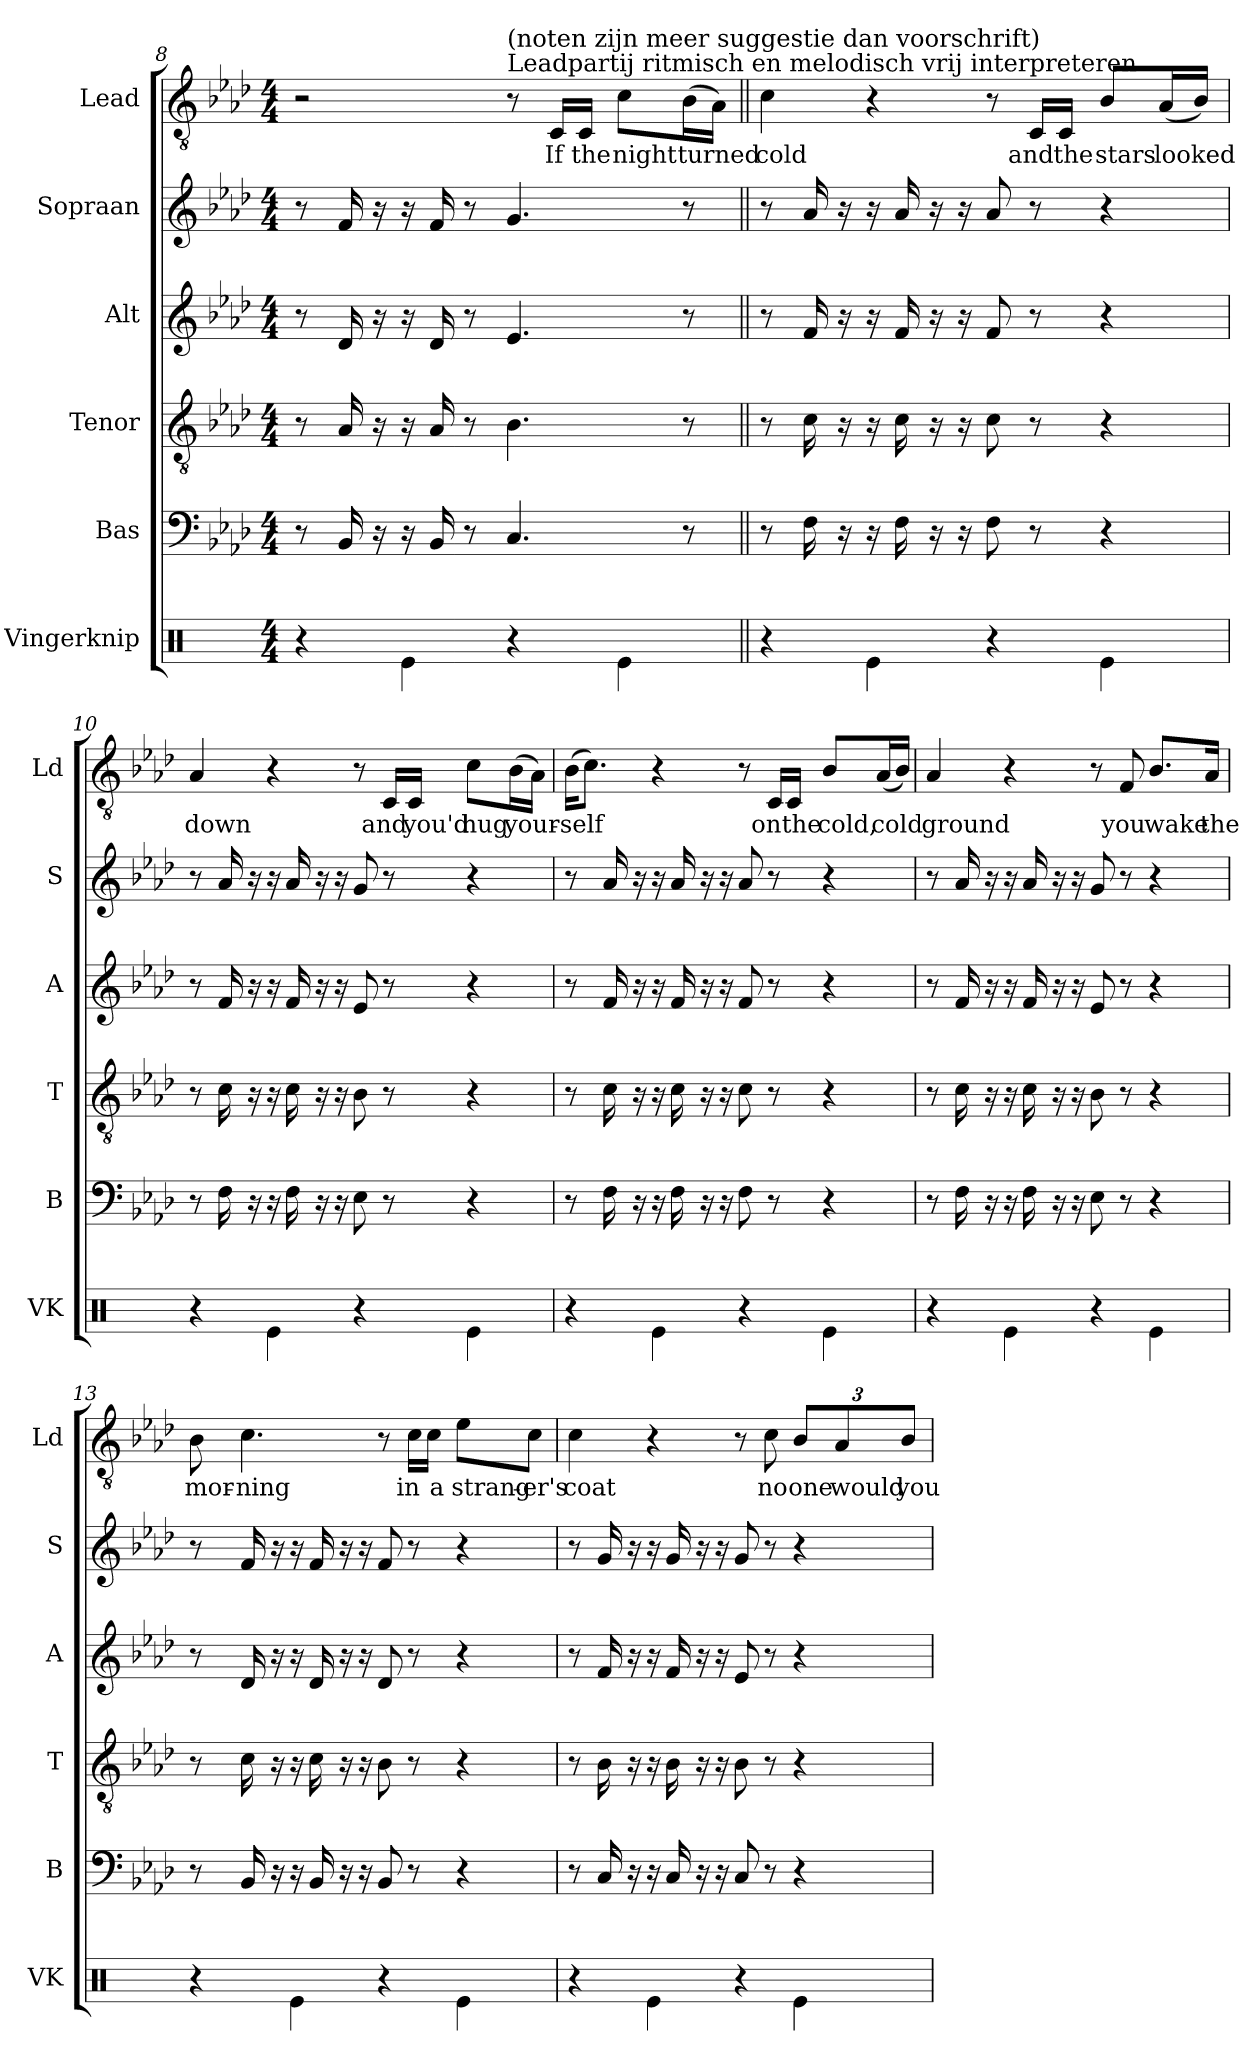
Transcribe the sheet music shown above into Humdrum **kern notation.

**kern	**kern	**kern	**kern	**kern	**kern	**text
*part6	*part5	*part4	*part3	*part2	*part1	*part1
*staff6	*staff5	*staff4	*staff3	*staff2	*staff1	*staff1
*I"Vingerknip	*I"Bas	*I"Tenor	*I"Alt	*I"Sopraan	*I"Lead	*
*I'VK	*I'B	*I'T	*I'A	*I'S	*I'Ld	*
*clefX	*clefF4	*clefGv2	*clefG2	*clefG2	*clefGv2	*
*k[]	*k[b-e-a-d-]	*k[b-e-a-d-]	*k[b-e-a-d-]	*k[b-e-a-d-]	*k[b-e-a-d-]	*
*M4/4	*M4/4	*M4/4	*M4/4	*M4/4	*M4/4	*
=8	=8	=8	=8	=8	=8	=8
4r	8r	8r	8r	8r	2r	.
.	16BB-/	16A-/	16d-/	16f/	.	.
.	16r	16r	16r	16r	.	.
4Re\	16r	16r	16r	16r	.	.
.	16BB-/	16A-/	16d-/	16f/	.	.
.	8r	8r	8r	8r	.	.
!	!	!	!	!	!LO:TX:t=Leadpartij ritmisch en melodisch vrij interpreteren	!
!	!	!	!	!	!LO:TX:t=(noten zijn meer suggestie dan voorschrift)	!
4r	4.C/	4.B-\	4.e-/	4.g/	8r	.
!	!	!	!	!	!	!LO:LY:b
.	.	.	.	.	16C/LL	If
!	!	!	!	!	!	!LO:LY:b
.	.	.	.	.	16C/JJ	the
!	!	!	!	!	!	!LO:LY:b
4Re\	.	.	.	.	8c\L	night
!	!	!	!	!	!	!LO:LY:b
.	8r	8r	8r	8r	(>16B-\L	turned
.	.	.	.	.	16A-\JJ)	.
!!LO:LB:g=z
=9||	=9||	=9||	=9||	=9||	=9||	=9||
!	!	!	!	!	!	!LO:LY:b
4r	8r	8r	8r	8r	4c\	cold
.	16F\	16c\	16f/	16a-/	.	.
.	16r	16r	16r	16r	.	.
4Re\	16r	16r	16r	16r	4r	.
.	16F\	16c\	16f/	16a-/	.	.
.	16r	16r	16r	16r	.	.
.	16r	16r	16r	16r	.	.
4r	8F\	8c\	8f/	8a-/	8r	.
!	!	!	!	!	!	!LO:LY:b
.	8r	8r	8r	8r	16C/LL	and
!	!	!	!	!	!	!LO:LY:b
.	.	.	.	.	16C/JJ	the
!	!	!	!	!	!	!LO:LY:b
4Re\	4r	4r	4r	4r	8B-/L	stars
!	!	!	!	!	!	!LO:LY:b
.	.	.	.	.	(<16A-/L	looked
.	.	.	.	.	16B-/JJ)	.
=10	=10	=10	=10	=10	=10	=10
!	!	!	!	!	!	!LO:LY:b
4r	8r	8r	8r	8r	4A-/	down
.	16F\	16c\	16f/	16a-/	.	.
.	16r	16r	16r	16r	.	.
4Re\	16r	16r	16r	16r	4r	.
.	16F\	16c\	16f/	16a-/	.	.
.	16r	16r	16r	16r	.	.
.	16r	16r	16r	16r	.	.
4r	8E-\	8B-\	8e-/	8g/	8r	.
!	!	!	!	!	!	!LO:LY:b
.	8r	8r	8r	8r	16C/LL	and
!	!	!	!	!	!	!LO:LY:b
.	.	.	.	.	16C/JJ	you'd
!	!	!	!	!	!	!LO:LY:b
4Re\	4r	4r	4r	4r	8c\L	hug
!	!	!	!	!	!	!LO:LY:b
.	.	.	.	.	(>16B-\L	your-
.	.	.	.	.	16A-\JJ)	.
!!LO:PB:g=z
=11	=11	=11	=11	=11	=11	=11
!	!	!	!	!	!	!LO:LY:b
4r	8r	8r	8r	8r	(>16B-\KL	-self
.	.	.	.	.	8.c\J)	.
.	16F\	16c\	16f/	16a-/	.	.
.	16r	16r	16r	16r	.	.
4Re\	16r	16r	16r	16r	4r	.
.	16F\	16c\	16f/	16a-/	.	.
.	16r	16r	16r	16r	.	.
.	16r	16r	16r	16r	.	.
4r	8F\	8c\	8f/	8a-/	8r	.
!	!	!	!	!	!	!LO:LY:b
.	8r	8r	8r	8r	16C/LL	on
!	!	!	!	!	!	!LO:LY:b
.	.	.	.	.	16C/JJ	the
!	!	!	!	!	!	!LO:LY:b
4Re\	4r	4r	4r	4r	8B-/L	cold,
!	!	!	!	!	!	!LO:LY:b
.	.	.	.	.	(<16A-/L	cold
.	.	.	.	.	16B-/JJ)	.
=12	=12	=12	=12	=12	=12	=12
!	!	!	!	!	!	!LO:LY:b
4r	8r	8r	8r	8r	4A-/	ground
.	16F\	16c\	16f/	16a-/	.	.
.	16r	16r	16r	16r	.	.
4Re\	16r	16r	16r	16r	4r	.
.	16F\	16c\	16f/	16a-/	.	.
.	16r	16r	16r	16r	.	.
.	16r	16r	16r	16r	.	.
4r	8E-\	8B-\	8e-/	8g/	8r	.
!	!	!	!	!	!	!LO:LY:b
.	8r	8r	8r	8r	8F/	you
!	!	!	!	!	!	!LO:LY:b
4Re\	4r	4r	4r	4r	8.B-/L	wake
!	!	!	!	!	!	!LO:LY:b
.	.	.	.	.	16A-/Jk	the
!!LO:LB:g=z
=13	=13	=13	=13	=13	=13	=13
!	!	!	!	!	!	!LO:LY:b
4r	8r	8r	8r	8r	8B-\	mor-
!	!	!	!	!	!	!LO:LY:b
.	16BB-/	16c\	16d-/	16f/	4.c\	-ning
.	16r	16r	16r	16r	.	.
4Re\	16r	16r	16r	16r	.	.
.	16BB-/	16c\	16d-/	16f/	.	.
.	16r	16r	16r	16r	.	.
.	16r	16r	16r	16r	.	.
4r	8BB-/	8B-\	8d-/	8f/	8r	.
!	!	!	!	!	!	!LO:LY:b
.	8r	8r	8r	8r	16c\LL	in
!	!	!	!	!	!	!LO:LY:b
.	.	.	.	.	16c\JJ	a
!	!	!	!	!	!	!LO:LY:b
4Re\	4r	4r	4r	4r	8e-\L	strang-
!	!	!	!	!	!	!LO:LY:b
.	.	.	.	.	8c\J	er's
=14	=14	=14	=14	=14	=14	=14
!	!	!	!	!	!	!LO:LY:b
4r	8r	8r	8r	8r	4c\	coat
.	16C/	16B-\	16f/	16g/	.	.
.	16r	16r	16r	16r	.	.
4Re\	16r	16r	16r	16r	4r	.
.	16C/	16B-\	16f/	16g/	.	.
.	16r	16r	16r	16r	.	.
.	16r	16r	16r	16r	.	.
4r	8C/	8B-\	8e-/	8g/	8r	.
!	!	!	!	!	!	!LO:LY:b
.	8r	8r	8r	8r	8c\	no
*	*	*	*	*	*Xbrackettup	*
!	!	!	!	!	!	!LO:LY:b
4Re\	4r	4r	4r	4r	12B-/L	one
!	!	!	!	!	!	!LO:LY:b
.	.	.	.	.	12A-/	would
!	!	!	!	!	!	!LO:LY:b
.	.	.	.	.	12B-/J	you
=	=	=	=	=	=	=
*-	*-	*-	*-	*-	*-	*-
